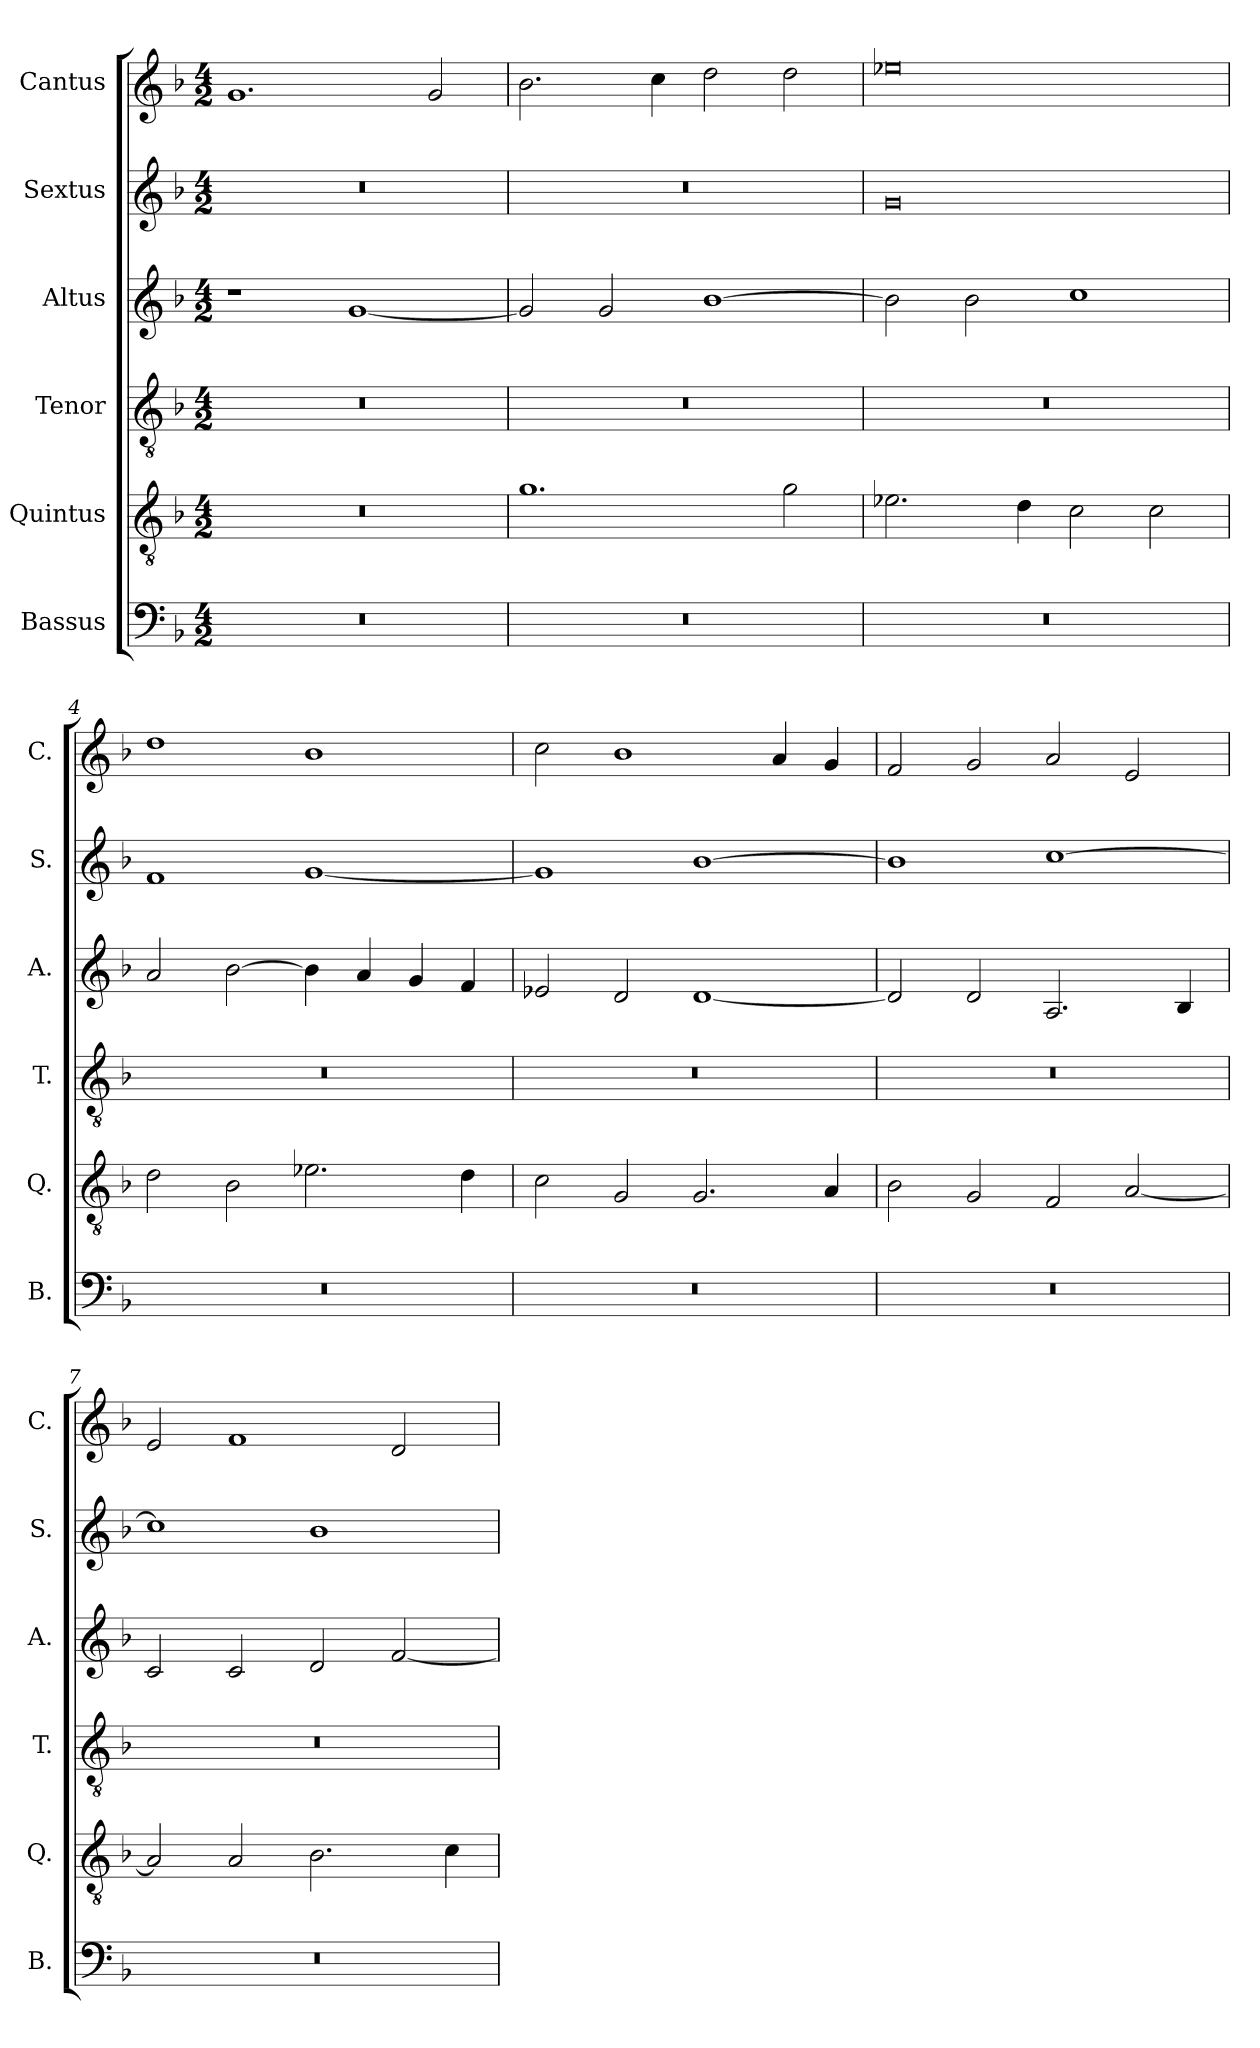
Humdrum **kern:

**kern	**kern	**kern	**kern	**kern	**kern
*part6	*part5	*part4	*part3	*part2	*part1
*staff6	*staff5	*staff4	*staff3	*staff2	*staff1
*I"Bassus	*I"Quintus	*I"Tenor	*I"Altus	*I"Sextus	*I"Cantus
*I'B.	*I'Q.	*I'T.	*I'A.	*I'S.	*I'C.
*clefF4	*clefGv2	*clefGv2	*clefG2	*clefG2	*clefG2
*k[b-]	*k[b-]	*k[b-]	*k[b-]	*k[b-]	*k[b-]
*F:	*F:	*F:	*F:	*F:	*F:
*M4/2	*M4/2	*M4/2	*M4/2	*M4/2	*M4/2
=1	=1	=1	=1	=1	=1
0r	0r	0r	1r	0r	1.g
.	.	.	[1g	.	.
.	.	.	.	.	2g/
=2	=2	=2	=2	=2	=2
0r	1.g	0r	2g/]	0r	2.b-\
.	.	.	2g/	.	.
.	.	.	.	.	4cc\
.	.	.	[1b-	.	2dd\
.	2g\	.	.	.	2dd\
=3	=3	=3	=3	=3	=3
0r	2.e-X\	0r	2b-\]	0g	0ee-X
.	.	.	2b-\	.	.
.	4d\	.	.	.	.
.	2c\	.	1cc	.	.
.	2c\	.	.	.	.
=4	=4	=4	=4	=4	=4
0r	2d\	0r	2a/	1f	1dd
.	2B-\	.	[2b-\	.	.
.	2.e-X\	.	4b-\]	[1g	1b-
.	.	.	4a/	.	.
.	.	.	4g/	.	.
.	4d\	.	4f/	.	.
=5	=5	=5	=5	=5	=5
0r	2c\	0r	2e-X/	1g]	2cc\
.	2G/	.	2d/	.	1b-
.	2.G/	.	[1d	[1b-	.
.	.	.	.	.	4a/
.	4A/	.	.	.	4g/
=6	=6	=6	=6	=6	=6
0r	2B-\	0r	2d/]	1b-]	2f/
.	2G/	.	2d/	.	2g/
.	2F/	.	2.A/	[1cc	2a/
.	[2A/	.	.	.	2e/
.	.	.	4B-/	.	.
!!LO:LB:g=z
=7	=7	=7	=7	=7	=7
0r	2A/]	0r	2c/	1cc]	2e/
.	2A/	.	2c/	.	1f
.	2.B-\	.	2d/	1b-	.
.	.	.	[2f/	.	2d/
.	4c\	.	.	.	.
=	=	=	=	=	=
*-	*-	*-	*-	*-	*-
